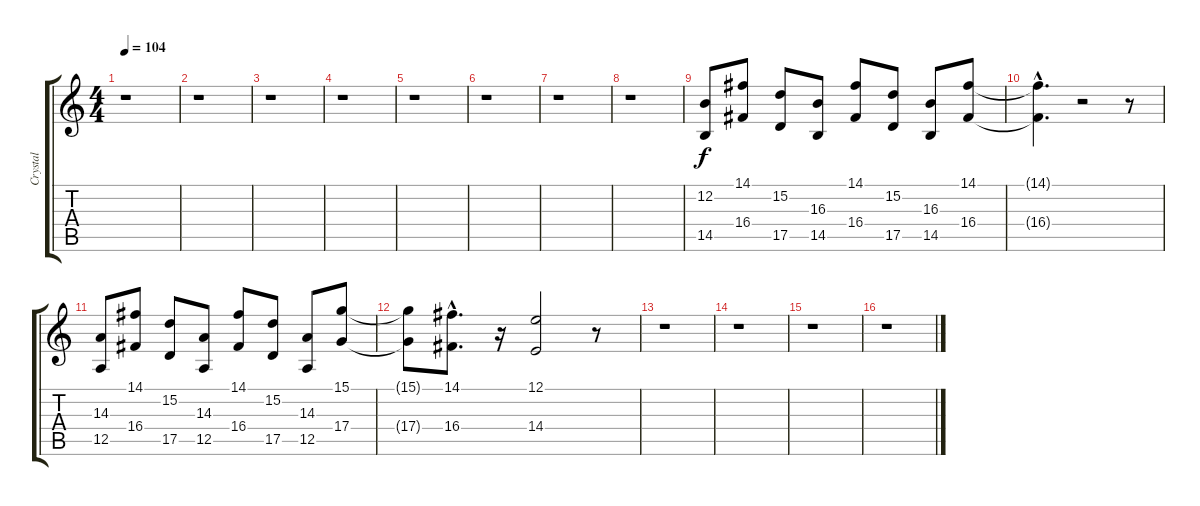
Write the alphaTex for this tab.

\track ("Crystal" "Crystal") {instrument pad1newage}
\staff {score tabs}
\tuning (E4 B3 G3 D3 A2 E2) {hide}
\ts (4 4)
\tempo 104
\clef g2
\ks c
r.1{dy f} |
r.1 |
r.1 |
r.1 |
r.1 |
r.1 |
r.1 |
r.1 |
(12.2 14.5).8 (14.1 16.4).8 (15.2 17.5).8 (16.3 14.5).8 (14.1 16.4).8 (15.2 17.5).8 (16.3 14.5).8 (14.1 16.4).8 |
(14.1{hac t} 16.4{hac t}).4{d} r.2 r.8 |
(14.3 12.5).8 (14.1 16.4).8 (15.2 17.5).8 (14.3 12.5).8 (14.1 16.4).8 (15.2 17.5).8 (14.3 12.5).8 (15.1 17.4).8 |
(15.1{t} 17.4{t}).8 (14.1{hac} 16.4{hac}).8{d} r.16 (12.1 14.4).2 r.8 |
r.1 |
r.1 |
r.1 |
r.1
